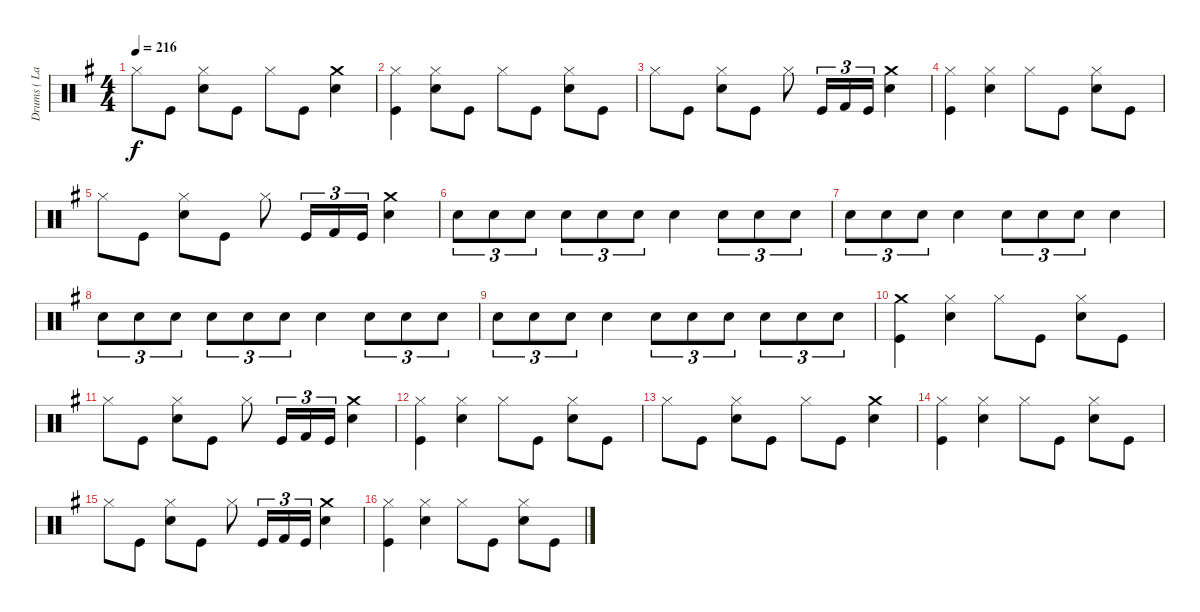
\track ("Drums ( Lars )" "Drums ( La") {instrument percussion}
\staff {score}
\articulation defaults
\ts (4 4)
\tempo 216
\clef neutral
\ks g "Hi-Hat (closed)".8{dy f} "Kick (hit)".8
("Snare (hit) 2" "Hi-Hat (closed)").8 "Kick (hit)".8 "Hi-Hat (closed)".8 "Kick (hit)".8 ("Crash medium (hit)" "Snare (hit) 2").4 |
("Kick (hit)" "Hi-Hat (closed)").4 ("Snare (hit) 2" "Hi-Hat (closed)").8 "Kick (hit)".8 "Hi-Hat (closed)".8 "Kick (hit)".8 ("Hi-Hat (closed)" "Snare (hit) 2").8 "Kick (hit)".8 |
"Hi-Hat (closed)".8 "Kick (hit)".8 ("Snare (hit) 2" "Hi-Hat (closed)").8 "Kick (hit)".8 "Hi-Hat (closed)".8 "Kick (hit)".16{tu (3 2)} "Kick (hit) 2".16{tu (3 2)} "Kick (hit)".16{tu (3 2)} ("Crash medium (hit)" "Snare (hit) 2").4 |
("Hi-Hat (closed)" "Kick (hit)").4 ("Snare (hit) 2" "Hi-Hat (closed)").4 "Hi-Hat (closed)".8 "Kick (hit)".8 ("Snare (hit) 2" "Hi-Hat (closed)").8 "Kick (hit)".8 |
"Hi-Hat (closed)".8 "Kick (hit)".8 ("Snare (hit) 2" "Hi-Hat (closed)").8 "Kick (hit)".8 "Hi-Hat (closed)".8 "Kick (hit)".16{tu (3 2)} "Kick (hit) 2".16{tu (3 2)} "Kick (hit)".16{tu (3 2)} ("Crash medium (hit)" "Snare (hit) 2").4 |
"Snare (hit) 2".8{tu (3 2)} "Snare (hit) 2".8{tu (3 2)} "Snare (hit) 2".8{tu (3 2)} "Snare (hit) 2".8{tu (3 2)} "Snare (hit) 2".8{tu (3 2)} "Snare (hit) 2".8{tu (3 2)} "Snare (hit) 2".4 "Snare (hit) 2".8{tu (3 2)} "Snare (hit) 2".8{tu (3 2)} "Snare (hit) 2".8{tu (3 2)} |
"Snare (hit) 2".8{tu (3 2)} "Snare (hit) 2".8{tu (3 2)} "Snare (hit) 2".8{tu (3 2)} "Snare (hit) 2".4 "Snare (hit) 2".8{tu (3 2)} "Snare (hit) 2".8{tu (3 2)} "Snare (hit) 2".8{tu (3 2)} "Snare (hit) 2".4 |
"Snare (hit) 2".8{tu (3 2)} "Snare (hit) 2".8{tu (3 2)} "Snare (hit) 2".8{tu (3 2)} "Snare (hit) 2".8{tu (3 2)} "Snare (hit) 2".8{tu (3 2)} "Snare (hit) 2".8{tu (3 2)} "Snare (hit) 2".4 "Snare (hit) 2".8{tu (3 2)} "Snare (hit) 2".8{tu (3 2)} "Snare (hit) 2".8{tu (3 2)} |
"Snare (hit) 2".8{tu (3 2)} "Snare (hit) 2".8{tu (3 2)} "Snare (hit) 2".8{tu (3 2)} "Snare (hit) 2".4 "Snare (hit) 2".8{tu (3 2)} "Snare (hit) 2".8{tu (3 2)} "Snare (hit) 2".8{tu (3 2)} "Snare (hit) 2".8{tu (3 2)} "Snare (hit) 2".8{tu (3 2)} "Snare (hit) 2".8{tu (3 2)} |
("Crash medium (hit)" "Kick (hit)").4 ("Hi-Hat (closed)" "Snare (hit) 2").4 "Hi-Hat (closed)".8 "Kick (hit)".8 ("Snare (hit) 2" "Hi-Hat (closed)").8 "Kick (hit)".8 |
"Hi-Hat (closed)".8 "Kick (hit)".8 ("Snare (hit) 2" "Hi-Hat (closed)").8 "Kick (hit)".8 "Hi-Hat (closed)".8 "Kick (hit)".16{tu (3 2)} "Kick (hit) 2".16{tu (3 2)} "Kick (hit)".16{tu (3 2)} ("Crash medium (hit)" "Snare (hit) 2").4 |
("Kick (hit)" "Hi-Hat (closed)").4 ("Hi-Hat (closed)" "Snare (hit) 2").4 "Hi-Hat (closed)".8 "Kick (hit)".8 ("Snare (hit) 2" "Hi-Hat (closed)").8 "Kick (hit)".8 |
"Hi-Hat (closed)".8 "Kick (hit)".8 ("Snare (hit) 2" "Hi-Hat (closed)").8 "Kick (hit)".8 "Hi-Hat (closed)".8 "Kick (hit)".8 ("Crash medium (hit)" "Snare (hit) 2").4 |
("Hi-Hat (closed)" "Kick (hit)").4 ("Snare (hit) 2" "Hi-Hat (closed)").4 "Hi-Hat (closed)".8 "Kick (hit)".8 ("Snare (hit) 2" "Hi-Hat (closed)").8 "Kick (hit)".8 |
"Hi-Hat (closed)".8 "Kick (hit)".8 ("Snare (hit) 2" "Hi-Hat (closed)").8 "Kick (hit)".8 "Hi-Hat (closed)".8 "Kick (hit)".16{tu (3 2)} "Kick (hit) 2".16{tu (3 2)} "Kick (hit)".16{tu (3 2)} ("Crash medium (hit)" "Snare (hit) 2").4 |
("Kick (hit)" "Hi-Hat (closed)").4 ("Snare (hit) 2" "Hi-Hat (closed)").4 "Hi-Hat (closed)".8 "Kick (hit)".8 ("Snare (hit) 2" "Hi-Hat (closed)").8 "Kick (hit)".8
